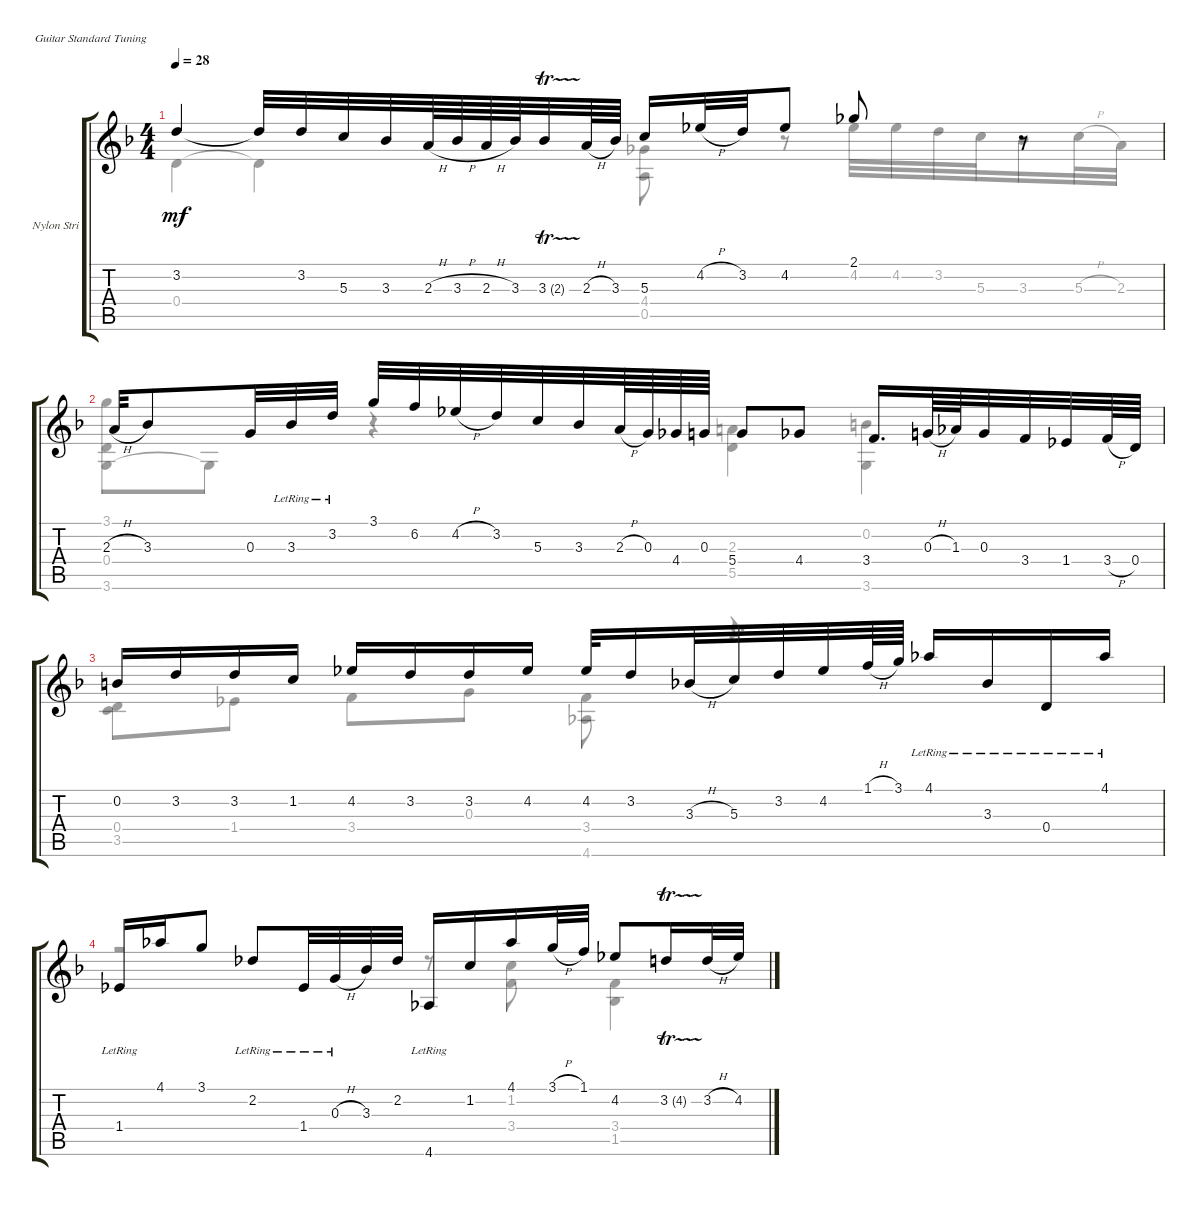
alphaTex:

\bracketExtendMode groupsimilarinstruments
\firstSystemTrackNameOrientation horizontal
\otherSystemsTrackNameOrientation horizontal
\track ("Nylon Stringed Guitar" "Nylon Stri") {instrument acousticguitarnylon}
\staff {score tabs}
\tuning (E4 B3 G3 D3 A2 E2)
\voice
\ts (4 4)
\tempo 28
\clef g2
\ks f
3.2.4{dy mf} 3.2{t}.32 3.2.32 5.3.32 3.3.32 2.3{h}.64 3.3{h}.64 2.3{h}.64 3.3.64 3.3{tr (2 16)}.32 2.3{h}.64 3.3.64 5.3.16 4.2{h}.32 3.2.32 4.2.8 2.1.8 r.8 |
2.3{h}.32 3.3.8 0.3.32 3.3{lr}.32 3.2{lr}.32 3.1.32 6.2.32 4.2{h}.32 3.2.32 5.3.32 3.3.32 2.3{h}.64 0.3.64 4.4.64 0.3.64 5.4.8 4.4.8 3.4.16{d} 0.3{h}.64 1.3.64 0.3.32 3.4.32 1.4.32 3.4{h}.64 0.4.64 |
0.2.16 3.2.16 3.2.16 1.2.16 4.2.16 3.2.16 3.2.16 4.2.16 4.2.32 3.2.16 3.3{h}.32 5.3.32 3.2.32 4.2.32 1.1{h}.64 3.1.64 4.1{lr}.16 3.3{lr}.16 0.4{lr}.16 4.1{lr}.16 |
1.4{lr}.16 4.1.16 3.1.8 2.2{lr}.8 1.4{lr}.32 0.3{h lr}.32 3.3.32 2.2.32 4.6{lr}.16 1.2.16 4.1.16 3.1{h}.32 1.1.32 4.2.8 3.2{tr (4 16)}.16 3.2{h}.32 4.2.32
\voice
\clef g2
\ottava regular
\simile none
\ks f
0.4.4{dy mf} 0.4{t}.4 (4.4 0.5).8 r.8 4.2.32 4.2.32 3.2.32 5.3.32 3.3.16 5.3{h}.32 2.3.32 |
(3.1 0.4 3.6).8 3.6{t}.8 r.4 (2.3 5.5).4 (0.2 3.6).4 |
(0.4 3.5).8 1.4.8 3.4.8 0.3.8 (3.4 4.6).8 r.4{d} |
r.2 r.8 (1.2 3.4).8 (3.4 1.5).4
